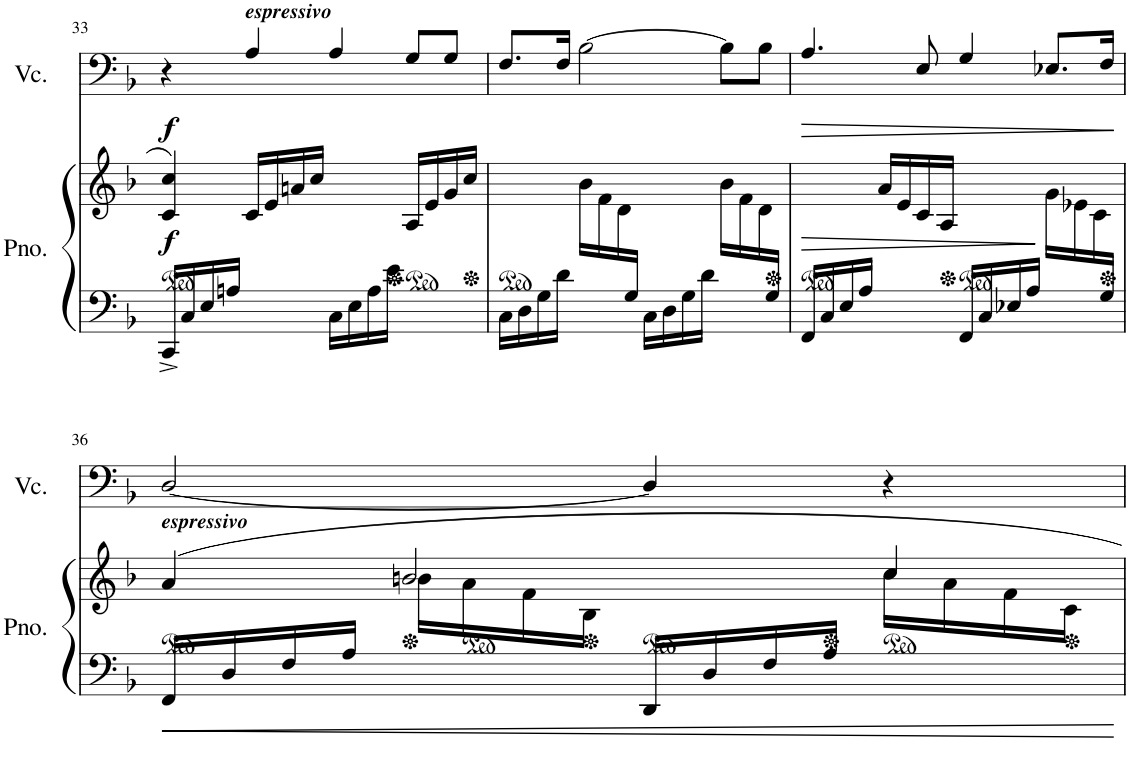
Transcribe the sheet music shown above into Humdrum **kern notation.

**kern	**kern	**dynam	**kern	**dynam
*part2	*part2	*part2	*part1	*part1
*staff3	*staff2	*staff2/3	*staff1	*staff1
*I"Piano	*	*	*I"Cello	*
*I'Pno.	*	*	*	*
!!LO:PB:g=z
*clefF4	*clefG2	*	*clefF4	*
*k[b-]	*k[b-]	*	*k[b-]	*
*F:	*F:	*	*F:	*
*M4/4	*M4/4	*	*M4/4	*
*met(c)	*met(c)	*	*met(c)	*
=33	=33	=33	=33	=33
!	!	!LO:DY:b	!	!LO:DY:b
16CC^/LL	4c/ 4cc/	f	4r	f
16C/	.	.	.	.
16E/	.	.	.	.
16An/JJ	.	.	.	.
!	!	!	!LO:TX:a:Bi:t=espressivo	!
4ryy	16c/LL	.	4A/	.
.	16e/	.	.	.
.	16an/	.	.	.
.	16cc/JJ	.	.	.
16C\LL	4ryy	.	4A/	.
16E\	.	.	.	.
16A\	.	.	.	.
16e\JJ	.	.	.	.
4ryy	16A/LL	.	8G/L	.
.	16e/	.	.	.
.	16g/	.	8G/J	.
.	16cc/JJ	.	.	.
=34	=34	=34	=34	=34
*^	*	*	*	*
4..ryy	16C\LL	4ryy	.	8.F/L	.
.	16D\	.	.	.	.
.	16G\	.	.	.	.
.	16d\JJ	.	.	16F/Jk	.
.	4ryy	16b-\LL	.	[2B-\	.
.	.	16f\	.	.	.
.	.	16d\	.	.	.
16G/JJ	.	16ryy	.	.	.
4..ryy	16C\LL	4ryy	.	.	.
.	16D\	.	.	.	.
.	16G\	.	.	.	.
.	16d\JJ	.	.	.	.
.	4ryy	16b-\LL	.	8B-\L]	.
.	.	16f\	.	.	.
.	.	16d\	.	8B-\J	.
16G/JJ	.	16ryy	.	.	.
=35	=35	=35	=35	=35	=35
!	!	!	!LO:HP:b	!	!
2...ryy	16FF/LL	4ryy	>	4.A/	.
.	16C/	.	.	.	.
.	16E/	.	.	.	.
.	16A/JJ	.	.	.	.
.	4ryy	16a/LL	.	.	.
.	.	16e/	.	.	.
.	.	16c/	.	8E/	.
.	.	16A/JJ	.	.	.
.	16FF/LL	4ryy	.	4G/	.
.	16C/	.	.	.	.
.	16E-X/	.	.	.	.
.	16A/JJ	.	.	.	.
.	4ryy	16g\LL	.	8.E-X/L	.
.	.	16e-X\	.	.	.
.	.	16c\	.	.	.
16G/JJ	.	16ryy	.	16F/Jk	.
*v	*v	*	*	*	*
!!LO:LB:g=z
=36	=36	=36	=36	=36
*	*^	*	*	*
!	!LO:TX:a:Bi:t=espressivo	!	!	!	!
16FF/LL	4ryy	4a/	.	[2D/	.
16D/	.	.	.	.	.
16F/	.	.	.	.	.
16A/JJ	.	.	.	.	.
4ryy	16b-\LL	2bn/	.	.	.
.	16a\	.	.	.	.
.	16f\	.	.	.	.
.	16B-\JJ	.	.	.	.
16DD/LL	4ryy	.	.	4D/]	.
16D/	.	.	.	.	.
16F/	.	.	.	.	.
16A/JJ	.	.	.	.	.
4ryy	16cc\LL	4cc/	.	4r	.
.	16a\	.	.	.	.
.	16f\	.	.	.	.
.	16c\JJ	.	.	.	.
*	*v	*v	*	*	*
.	.	]	.	.
=	=	=	=	=
*-	*-	*-	*-	*-
